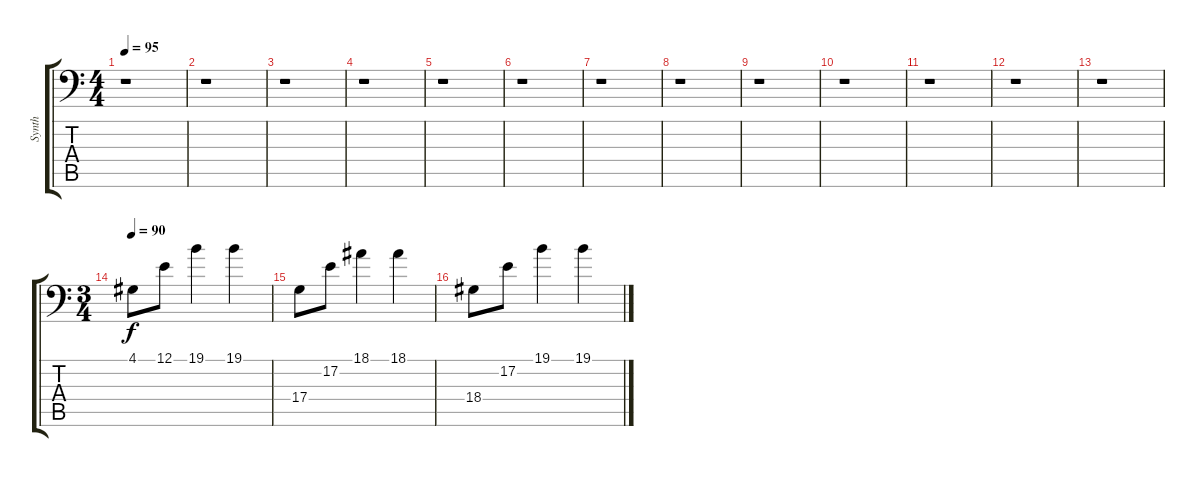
\track ("Synth" "Synth") {instrument drawbarorgan}
\staff {score tabs}
\tuning (E3 B2 G2 D2 A1 E1) {hide}
\ts (4 4)
\tempo 95
\clef f4
\ks c
r.1{dy fff} |
r.1 |
r.1 |
r.1 |
r.1 |
r.1 |
r.1 |
r.1 |
r.1 |
r.1 |
r.1 |
r.1 |
r.1 |
\ts (3 4)
\tempo 90
4.1.8{dy f instrument glockenspiel} 12.1.8 19.1.4 19.1.4 |
17.4.8 17.2.8 18.1.4 18.1.4 |
18.4.8 17.2.8 19.1.4 19.1.4
